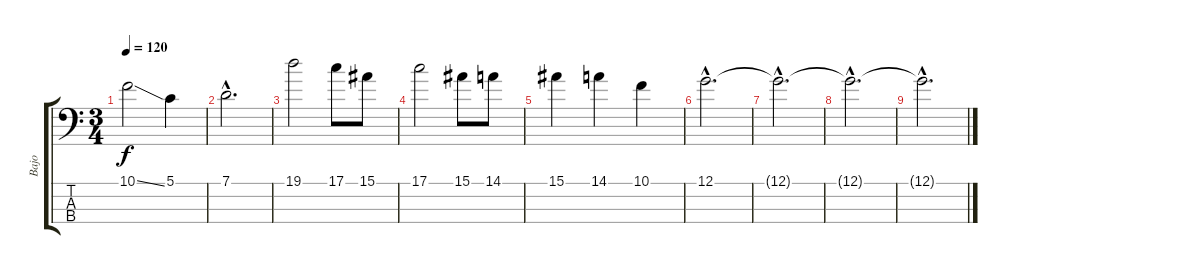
\track ("Bajo" "Bajo") {instrument electricbassfinger}
\staff {score tabs}
\tuning (G2 D2 A1 E1) {hide}
\ts (3 4)
\tempo 120
\clef f4
\ks c
10.1{ss}.2{dy f} 5.1.4 |
7.1{hac}.2{d} |
19.1.2 17.1.8 15.1.8 |
17.1.2 15.1.8 14.1.8 |
15.1.4 14.1.4 10.1.4 |
12.1{hac}.2{d} |
12.1{hac t}.2{d volume 13} |
12.1{hac t}.2{d volume 11} |
12.1{hac t}.2{d volume 8}
